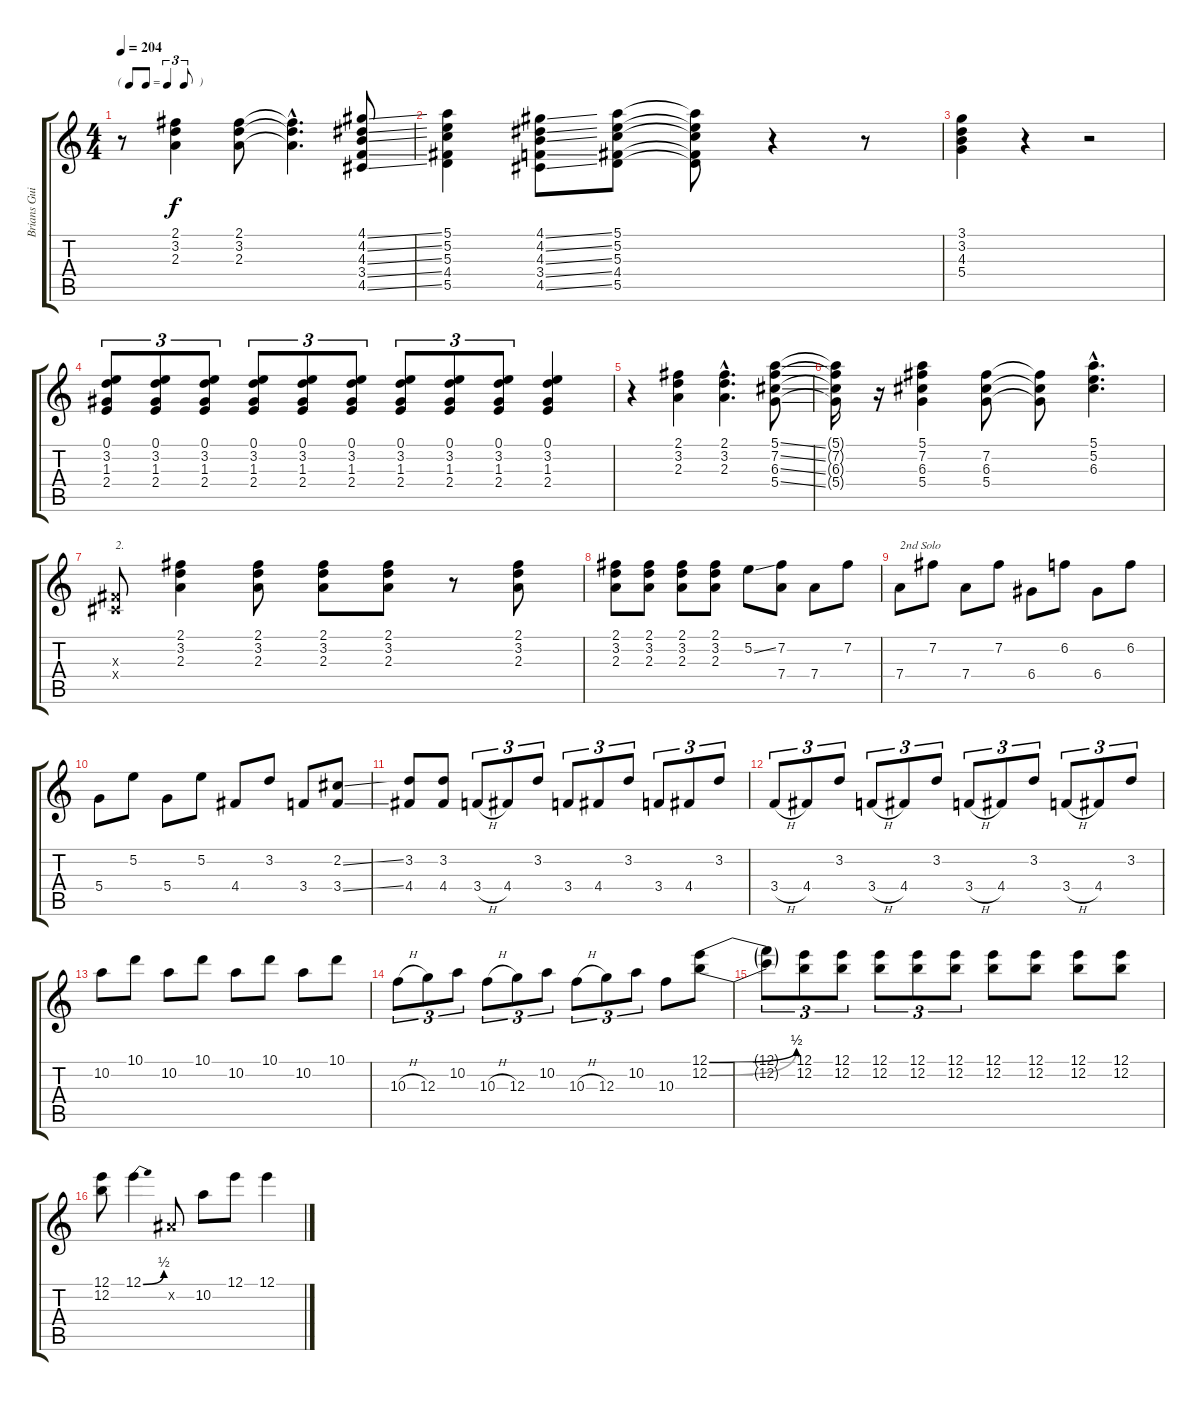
\track ("Brians Guitar" "Brians Gui") {instrument overdrivenguitar}
\staff {score tabs}
\tuning (E4 B3 G3 D3 A2 E2) {hide}
\ts (4 4)
\tf triplet8th
\tempo 204
\clef g2
\ks c
r.8{dy f} (2.1 3.2 2.3).4 (2.1 3.2 2.3).8 (2.1{hac t} 3.2{hac t} 2.3{hac t}).4{d} (4.1{ss} 4.2{ss} 4.3{ss} 3.4{ss} 4.5{ss}).8 |
(5.1 5.2 5.3 4.4 5.5).4 (4.1{ss} 4.2{ss} 4.3{ss} 3.4{ss} 4.5{ss}).8 (5.1 5.2 5.3 4.4 5.5).8 (5.1{t} 5.2{t} 5.3{t} 4.4{t} 5.5{t}).8 r.4 r.8 |
(3.1 3.2 4.3 5.4).4 r.4 r.2 |
(0.1 3.2 1.3 2.4).8{tu (3 2)} (0.1 3.2 1.3 2.4).8{tu (3 2)} (0.1 3.2 1.3 2.4).8{tu (3 2)} (0.1 3.2 1.3 2.4).8{tu (3 2)} (0.1 3.2 1.3 2.4).8{tu (3 2)} (0.1 3.2 1.3 2.4).8{tu (3 2)} (0.1 3.2 1.3 2.4).8{tu (3 2)} (0.1 3.2 1.3 2.4).8{tu (3 2)} (0.1 3.2 1.3 2.4).8{tu (3 2)} (0.1 3.2 1.3 2.4).4 |
r.4 (2.1 3.2 2.3).4 (2.1{hac} 3.2{hac} 2.3{hac}).4{d} (5.1{ss} 7.2{ss} 6.3{ss} 5.4{ss}).8 |
(5.1{t} 7.2{t} 6.3{t} 5.4{t}).16 r.16 (5.1 7.2 6.3 5.4).4 (7.2 6.3 5.4).8 (7.2{t} 6.3{t} 5.4{t}).8 (5.1{hac} 5.2{hac} 6.3{hac}).4{d} |
(-1.3{x} -1.4{x}).8{txt "2."} (2.1 3.2 2.3).4 (2.1 3.2 2.3).8 (2.1 3.2 2.3).8 (2.1 3.2 2.3).8 r.8 (2.1 3.2 2.3).8 |
(2.1 3.2 2.3).8 (2.1 3.2 2.3).8 (2.1 3.2 2.3).8 (2.1 3.2 2.3).8 5.2{ss}.8 (7.2 7.4).8 7.4.8 7.2.8 |
7.4.8{txt "2nd Solo"} 7.2.8 7.4.8 7.2.8 6.4.8 6.2.8 6.4.8 6.2.8 |
5.4.8 5.2.8 5.4.8 5.2.8 4.4.8 3.2.8 3.4.8 (2.2{ss} 3.4{ss}).8 |
(3.2 4.4).8 (3.2 4.4).8 3.4{h}.8{tu (3 2)} 4.4.8{tu (3 2)} 3.2.8{tu (3 2)} 3.4.8{tu (3 2)} 4.4.8{tu (3 2)} 3.2.8{tu (3 2)} 3.4.8{tu (3 2)} 4.4.8{tu (3 2)} 3.2.8{tu (3 2)} |
3.4{h}.8{tu (3 2)} 4.4.8{tu (3 2)} 3.2.8{tu (3 2)} 3.4{h}.8{tu (3 2)} 4.4.8{tu (3 2)} 3.2.8{tu (3 2)} 3.4{h}.8{tu (3 2)} 4.4.8{tu (3 2)} 3.2.8{tu (3 2)} 3.4{h}.8{tu (3 2)} 4.4.8{tu (3 2)} 3.2.8{tu (3 2)} |
10.2.8 10.1.8 10.2.8 10.1.8 10.2.8 10.1.8 10.2.8 10.1.8 |
10.3{h}.8{tu (3 2)} 12.3.8{tu (3 2)} 10.2.8{tu (3 2)} 10.3{h}.8{tu (3 2)} 12.3.8{tu (3 2)} 10.2.8{tu (3 2)} 10.3{h}.8{tu (3 2)} 12.3.8{tu (3 2)} 10.2.8{tu (3 2)} 10.3.8 (12.1{be (bend 0 0 60 2)} 12.2{be (bend 0 0 60 2)}).8 |
(12.1{t} 12.2{t}).8{tu (3 2)} (12.1 12.2).8{tu (3 2)} (12.1 12.2).8{tu (3 2)} (12.1 12.2).8{tu (3 2)} (12.1 12.2).8{tu (3 2)} (12.1 12.2).8{tu (3 2)} (12.1 12.2).8 (12.1 12.2).8 (12.1 12.2).8 (12.1 12.2).8 |
(12.1 12.2).8 12.1{be (bend 0 0 60 2)}.4 -1.2{x}.8 10.2.8 12.1.8 12.1.4
